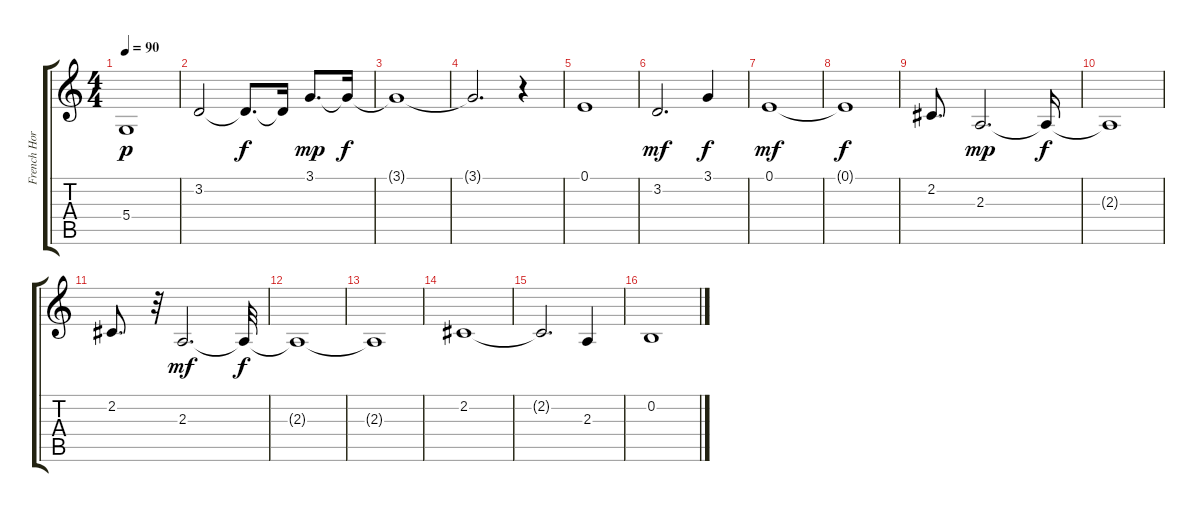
\track ("French Horn" "French Hor") {instrument frenchhorn}
\staff {score tabs}
\tuning (E4 B3 G3 D3 A2 E2) {hide}
\ts (4 4)
\tempo 90
\clef g2
\ks c
5.4.1{dy p} |
3.2.2 3.2{t}.8{d dy f} 3.2{t}.16 3.1.8{d dy mp} 3.1{t}.16{dy f} |
3.1{t}.1 |
3.1{t}.2{d} r.4 |
0.1.1 |
3.2.2{d dy mf} 3.1.4{dy f} |
0.1.1{dy mf} |
0.1{t}.1{dy f} |
2.2.8{d} 2.3.2{d dy mp} 2.3{t}.16{dy f} |
2.3{t}.1 |
2.2.8{d} r.32 2.3.2{d dy mf} 2.3{t}.32{dy f} |
2.3{t}.1 |
2.3{t}.1 |
2.2.1 |
2.2{t}.2{d} 2.3.4 |
0.2.1
